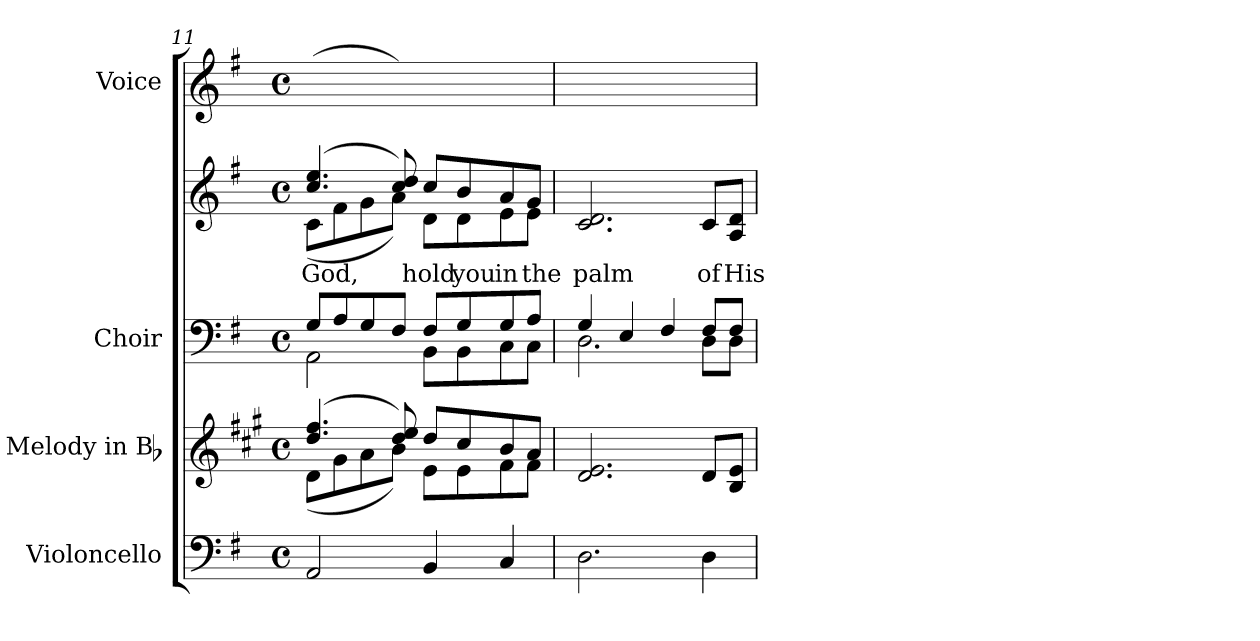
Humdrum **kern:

**kern	**kern	**kern	**kern	**text	**kern	**text
*part4	*part3	*part2	*part2	*part2	*part1	*part1
*staff5	*staff4	*staff3	*staff2	*staff2	*staff1	*staff1
*I"Violoncello	*I"Melody in Bb	*I"Choir	*	*	*I"Voice	*
*I'Vc.	*I'Bb	*I'Choir	*	*	*I'Voice	*
!!LO:LB:g=z
*clefF4	*clefG2	*clefF4	*clefG2	*	*clefG2	*
*	*ITrd1c2	*	*	*	*	*
*k[f#]	*k[f#]	*k[f#]	*k[f#]	*	*k[f#]	*
*G:	*G:	*G:	*G:	*	*G:	*
*M4/4	*M4/4	*M4/4	*M4/4	*	*M4/4	*
*met(c)	*met(c)	*met(c)	*met(c)	*	*met(c)	*
=11	=11	=11	=11	=11	=11	=11
*	*^	*^	*	*	*	*
!	!	!	!	!	!	!LO:LY:b:color=#000000	!	!
*	*	*	*	*	*^	*	*	*
!	!	!	!	!	!	!	!	!	!LO:LY:b:color=#000000
*	*	*	*	*	*	*	*	*^	*
2AAi/	(4.cci/ 4.eei	(8ci\L	8Gi/L	2AAi\	(4.cci/ 4.eei	(8ci\L	God,	(4.cci\yy 4.eeiyy	(8ci/Lyy	God,
.	.	8f#i\	8Ai/	.	.	8f#i\	.	.	8f#i/yy	.
.	.	8gi\	8Gi/	.	.	8gi\	.	.	8gi/yy	.
.	8cci/ 8ddi)	8ai\J)	8F#i/J	.	8cci/ 8ddi)	8ai\J)	.	8cci\yy 8ddiyy)	8ai/Jyy)	.
!	!	!	!	!	!	!	!LO:LY:b:color=#000000	!	!	!
!	!	!	!	!	!	!	!	!	!	!LO:LY:b:color=#000000
4BBi/	8cci/L	8di\L	8F#i/L	8BBi\L	8cci/L	8di\L	hold	8cci/Lyy	8di/Lyy	hold
!	!	!	!	!	!	!	!LO:LY:b:color=#000000	!	!	!
!	!	!	!	!	!	!	!	!	!	!LO:LY:b:color=#000000
.	8bi/	8di\	8Gi/	8BBi\	8bi/	8di\	you	8bi/yy	8di/yy	you
!	!	!	!	!	!	!	!LO:LY:b:color=#000000	!	!	!
!	!	!	!	!	!	!	!	!	!	!LO:LY:b:color=#000000
4Ci/	8ai/	8ei\	8Gi/	8Ci\	8ai/	8ei\	in	8ai/yy	8ei/yy	in
!	!	!	!	!	!	!	!LO:LY:b:color=#000000	!	!	!
!	!	!	!	!	!	!	!	!	!	!LO:LY:b:color=#000000
.	8gi/J	8ei\J	8Ai/J	8Ci\J	8gi/J	8ei\J	the	8gi/Jyy	8ei/Jyy	the
*	*	*	*	*	*v	*v	*	*	*	*
*	*v	*v	*	*	*	*	*v	*v	*
=12	=12	=12	=12	=12	=12	=12	=12
*	*^	*	*	*^	*	*^	*
!	!	!	!	!	!	!	!LO:LY:b:color=#000000	!	!	!
*	*	*	*	*	*v	*v	*	*	*	*
*	*v	*v	*	*	*	*	*v	*v	*
*	*^	*	*	*^	*	*^	*
!	!	!	!	!	!	!	!	!	!	!LO:LY:b:color=#000000
*	*	*	*	*	*v	*v	*	*	*	*
*	*v	*v	*	*	*	*	*v	*v	*
2.Di\	2.ci/ 2.di	4Gi/	2.Di\	2.ci/ 2.di	palm	2.ci/yy 2.diyy	palm
.	.	4Ei/	.	.	.	.	.
.	.	4F#i/	.	.	.	.	.
!	!	!	!	!	!LO:LY:b:color=#000000	!	!
!	!	!	!	!	!	!	!LO:LY:b:color=#000000
4Di\	8ci/L	8F#i/L	8Di\L	8ci/L	of	8ci/Lyy	of
!	!	!	!	!	!LO:LY:b:color=#000000	!	!
!	!	!	!	!	!	!	!LO:LY:b:color=#000000
.	8Ai/ 8diJ	8F#i/J	8Di\J	8Ai/ 8diJ	His	8Ai/yy 8diyyJ	His
*	*	*v	*v	*	*	*	*
=	=	=	=	=	=	=
*-	*-	*-	*-	*-	*-	*-
